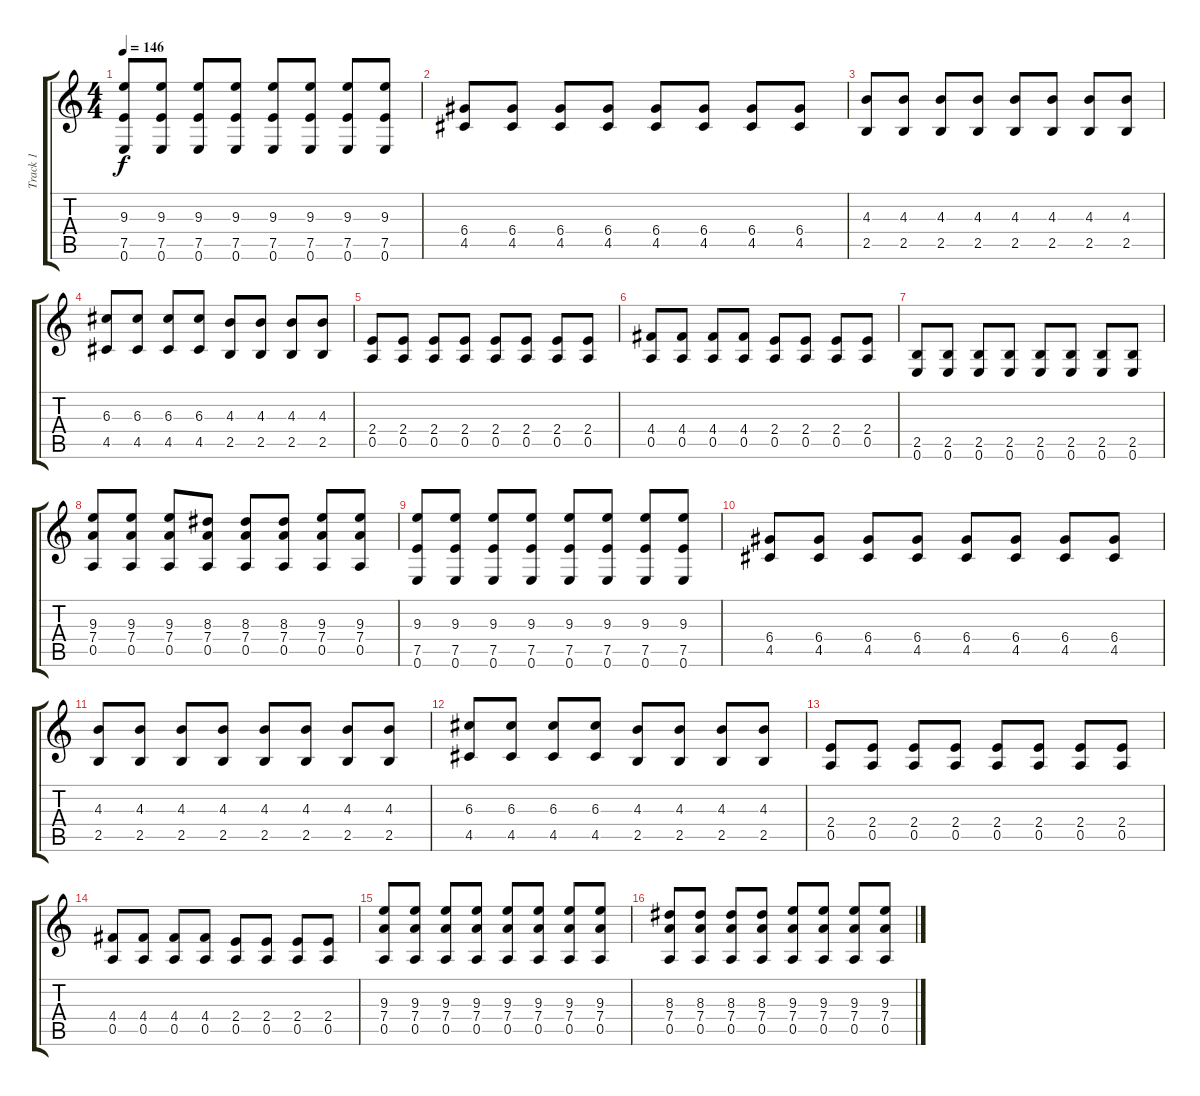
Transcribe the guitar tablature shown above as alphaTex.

\track ("Track 1" "Track 1") {instrument overdrivenguitar}
\staff {score tabs}
\tuning (E4 B3 G3 D3 A2 E2) {hide}
\ts (4 4)
\tempo 146
\clef g2
\ks c
(9.3 7.5 0.6).8{dy f} (9.3 7.5 0.6).8 (9.3 7.5 0.6).8 (9.3 7.5 0.6).8 (9.3 7.5 0.6).8 (9.3 7.5 0.6).8 (9.3 7.5 0.6).8 (9.3 7.5 0.6).8 |
(6.4 4.5).8 (6.4 4.5).8 (6.4 4.5).8 (6.4 4.5).8 (6.4 4.5).8 (6.4 4.5).8 (6.4 4.5).8 (6.4 4.5).8 |
(4.3 2.5).8 (4.3 2.5).8 (4.3 2.5).8 (4.3 2.5).8 (4.3 2.5).8 (4.3 2.5).8 (4.3 2.5).8 (4.3 2.5).8 |
(6.3 4.5).8 (6.3 4.5).8 (6.3 4.5).8 (6.3 4.5).8 (4.3 2.5).8 (4.3 2.5).8 (4.3 2.5).8 (4.3 2.5).8 |
(2.4 0.5).8 (2.4 0.5).8 (2.4 0.5).8 (2.4 0.5).8 (2.4 0.5).8 (2.4 0.5).8 (2.4 0.5).8 (2.4 0.5).8 |
(4.4 0.5).8 (4.4 0.5).8 (4.4 0.5).8 (4.4 0.5).8 (2.4 0.5).8 (2.4 0.5).8 (2.4 0.5).8 (2.4 0.5).8 |
(2.5 0.6).8 (2.5 0.6).8 (2.5 0.6).8 (2.5 0.6).8 (2.5 0.6).8 (2.5 0.6).8 (2.5 0.6).8 (2.5 0.6).8 |
(9.3 7.4 0.5).8 (9.3 7.4 0.5).8 (9.3 7.4 0.5).8 (8.3 7.4 0.5).8 (8.3 7.4 0.5).8 (8.3 7.4 0.5).8 (9.3 7.4 0.5).8 (9.3 7.4 0.5).8 |
(9.3 7.5 0.6).8 (9.3 7.5 0.6).8 (9.3 7.5 0.6).8 (9.3 7.5 0.6).8 (9.3 7.5 0.6).8 (9.3 7.5 0.6).8 (9.3 7.5 0.6).8 (9.3 7.5 0.6).8 |
(6.4 4.5).8 (6.4 4.5).8 (6.4 4.5).8 (6.4 4.5).8 (6.4 4.5).8 (6.4 4.5).8 (6.4 4.5).8 (6.4 4.5).8 |
(4.3 2.5).8 (4.3 2.5).8 (4.3 2.5).8 (4.3 2.5).8 (4.3 2.5).8 (4.3 2.5).8 (4.3 2.5).8 (4.3 2.5).8 |
(6.3 4.5).8 (6.3 4.5).8 (6.3 4.5).8 (6.3 4.5).8 (4.3 2.5).8 (4.3 2.5).8 (4.3 2.5).8 (4.3 2.5).8 |
(2.4 0.5).8 (2.4 0.5).8 (2.4 0.5).8 (2.4 0.5).8 (2.4 0.5).8 (2.4 0.5).8 (2.4 0.5).8 (2.4 0.5).8 |
(4.4 0.5).8 (4.4 0.5).8 (4.4 0.5).8 (4.4 0.5).8 (2.4 0.5).8 (2.4 0.5).8 (2.4 0.5).8 (2.4 0.5).8 |
(9.3 7.4 0.5).8 (9.3 7.4 0.5).8 (9.3 7.4 0.5).8 (9.3 7.4 0.5).8 (9.3 7.4 0.5).8 (9.3 7.4 0.5).8 (9.3 7.4 0.5).8 (9.3 7.4 0.5).8 |
(8.3 7.4 0.5).8 (8.3 7.4 0.5).8 (8.3 7.4 0.5).8 (8.3 7.4 0.5).8 (9.3 7.4 0.5).8 (9.3 7.4 0.5).8 (9.3 7.4 0.5).8 (9.3 7.4 0.5).8
